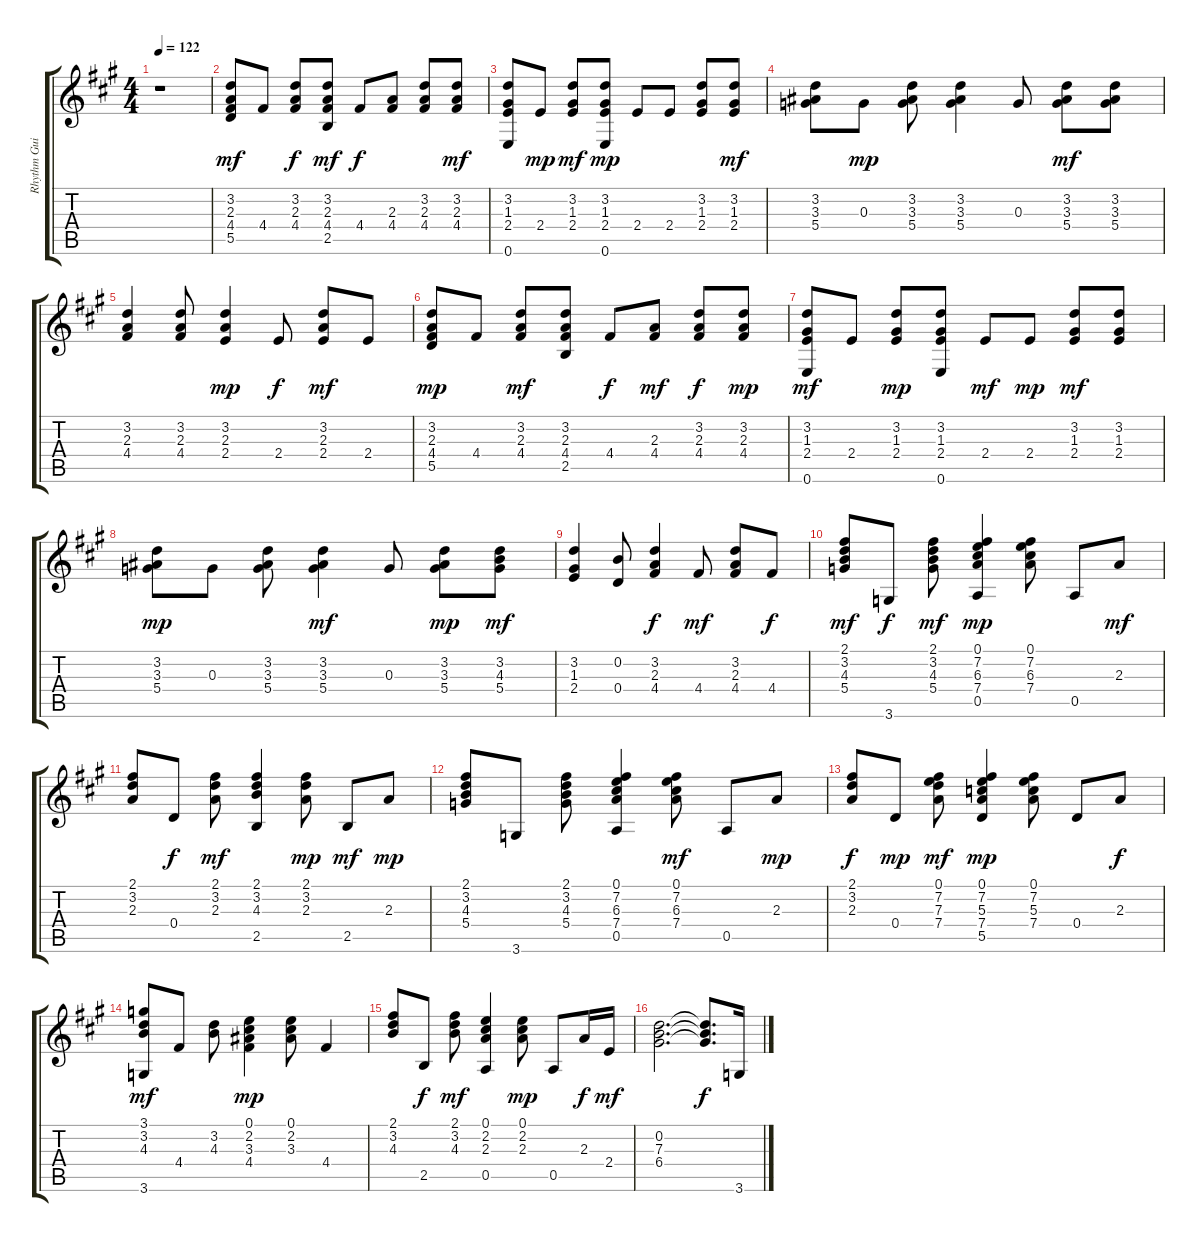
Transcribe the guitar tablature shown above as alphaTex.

\track ("Rhythm Guitar" "Rhythm Gui") {instrument acousticguitarnylon}
\staff {score tabs}
\tuning (E4 B3 G3 D3 A2 E2) {hide}
\ts (4 4)
\tempo 122
\clef g2
\ks a
r.1{dy mf} |
(3.2 2.3 4.4 5.5).8 4.4.8 (3.2 2.3 4.4).8{dy f} (3.2 2.3 4.4 2.5).8{dy mf} 4.4.8{dy f} (2.3 4.4).8 (3.2 2.3 4.4).8 (3.2 2.3 4.4).8{dy mf} |
(3.2 1.3 2.4 0.6).8 2.4.8{dy mp} (3.2 1.3 2.4).8{dy mf} (3.2 1.3 2.4 0.6).8{dy mp} 2.4.8 2.4.8 (3.2 1.3 2.4).8 (3.2 1.3 2.4).8{dy mf} |
(3.2 3.3 5.4).8 0.3.8{dy mp} (3.2 3.3 5.4).8 (3.2 3.3 5.4).4 0.3.8 (3.2 3.3 5.4).8{dy mf} (3.2 3.3 5.4).8 |
(3.2 2.3 4.4).4 (3.2 2.3 4.4).8 (3.2 2.3 2.4).4{dy mp} 2.4.8{dy f} (3.2 2.3 2.4).8{dy mf} 2.4.8 |
(3.2 2.3 4.4 5.5).8{dy mp} 4.4.8 (3.2 2.3 4.4).8{dy mf} (3.2 2.3 4.4 2.5).8 4.4.8{dy f} (2.3 4.4).8{dy mf} (3.2 2.3 4.4).8{dy f} (3.2 2.3 4.4).8{dy mp} |
(3.2 1.3 2.4 0.6).8{dy mf} 2.4.8 (3.2 1.3 2.4).8{dy mp} (3.2 1.3 2.4 0.6).8 2.4.8{dy mf} 2.4.8{dy mp} (3.2 1.3 2.4).8{dy mf} (3.2 1.3 2.4).8 |
(3.2 3.3 5.4).8{dy mp} 0.3.8 (3.2 3.3 5.4).8 (3.2 3.3 5.4).4{dy mf} 0.3.8 (3.2 3.3 5.4).8{dy mp} (3.2 4.3 5.4).8{dy mf} |
(3.2 1.3 2.4).4 (0.2 0.4).8 (3.2 2.3 4.4).4{dy f} 4.4.8{dy mf} (3.2 2.3 4.4).8 4.4.8{dy f} |
(2.1 3.2 4.3 5.4).8{dy mf} 3.6.8{dy f} (2.1 3.2 4.3 5.4).8{dy mf} (0.1 7.2 6.3 7.4 0.5).4{dy mp} (0.1 7.2 6.3 7.4).8 0.5.8 2.3.8{dy mf} |
(2.1 3.2 2.3).8 0.4.8{dy f} (2.1 3.2 2.3).8{dy mf} (2.1 3.2 4.3 2.5).4 (2.1 3.2 2.3).8{dy mp} 2.5.8{dy mf} 2.3.8{dy mp} |
(2.1 3.2 4.3 5.4).8 3.6.8 (2.1 3.2 4.3 5.4).8 (0.1 7.2 6.3 7.4 0.5).4 (0.1 7.2 6.3 7.4).8{dy mf} 0.5.8 2.3.8{dy mp} |
(2.1 3.2 2.3).8{dy f} 0.4.8{dy mp} (0.1 7.2 7.3 7.4).8{dy mf} (0.1 7.2 5.3 7.4 5.5).4{dy mp} (0.1 7.2 5.3 7.4).8 0.4.8 2.3.8{dy f} |
(3.1 3.2 4.3 3.6).8{dy mf} 4.4.8 (3.2 4.3).8 (0.1 2.2 3.3 4.4).4{dy mp} (0.1 2.2 3.3).8 4.4.4 |
(2.1 3.2 4.3).8 2.5.8{dy f} (2.1 3.2 4.3).8{dy mf} (0.1 2.2 2.3 0.5).4 (0.1 2.2 2.3).8{dy mp} 0.5.8 2.3.16{dy f} 2.4.16{dy mf} |
(0.2 7.3 6.4).2{d} (0.2{t} 7.3{t} 6.4{t}).8{d dy f} 3.6.16
